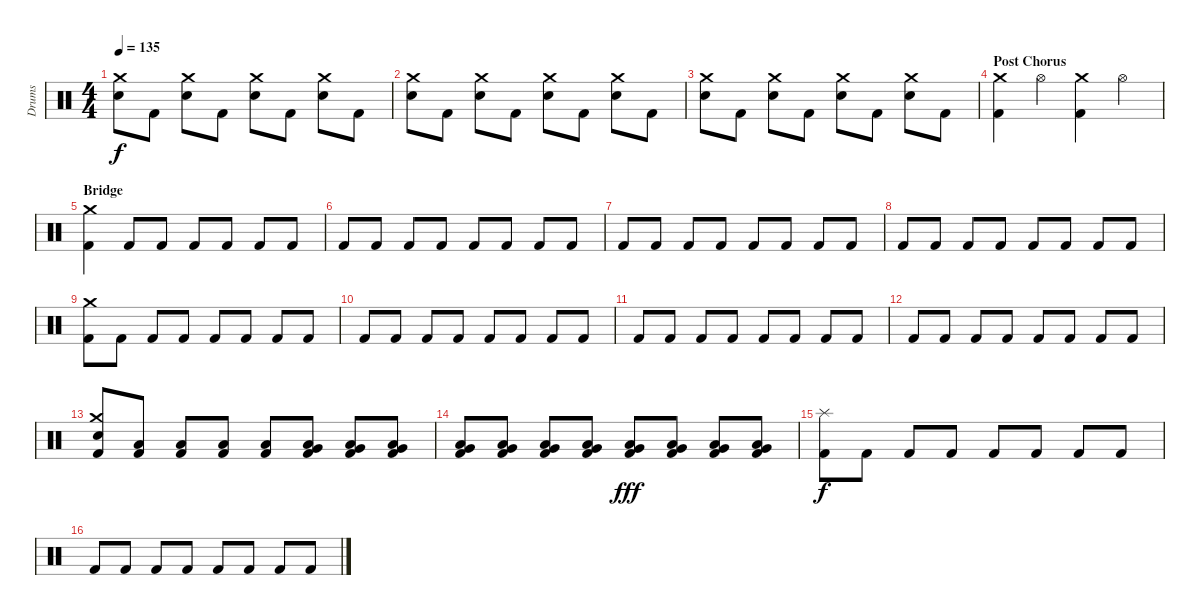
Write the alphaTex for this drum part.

\track ("Drums" "Drums") {instrument percussion}
\staff {score}
\articulation defaults
\ts (4 4)
\tempo 135
\clef neutral
\ks c
("Electric Snare (hit)" "Crash medium (hit)").8{dy f} "Kick (hit) 2".8 ("Electric Snare (hit)" "Crash medium (hit)").8 "Kick (hit) 2".8 ("Electric Snare (hit)" "Crash medium (hit)").8 "Kick (hit) 2".8 ("Electric Snare (hit)" "Crash medium (hit)").8 "Kick (hit) 2".8 |
("Electric Snare (hit)" "Crash medium (hit)").8 "Kick (hit) 2".8 ("Electric Snare (hit)" "Crash medium (hit)").8 "Kick (hit) 2".8 ("Electric Snare (hit)" "Crash medium (hit)").8 "Kick (hit) 2".8 ("Electric Snare (hit)" "Crash medium (hit)").8 "Kick (hit) 2".8 |
("Electric Snare (hit)" "Crash medium (hit)").8 "Kick (hit) 2".8 ("Electric Snare (hit)" "Crash medium (hit)").8 "Kick (hit) 2".8 ("Electric Snare (hit)" "Crash medium (hit)").8 "Kick (hit) 2".8 ("Electric Snare (hit)" "Crash medium (hit)").8 "Kick (hit) 2".8 |
\section ("" "Post Chorus")
("Kick (hit) 2" "Crash medium (hit)").4 "Hi-Hat (open)".4 ("Kick (hit) 2" "Crash medium (hit)").4 "Hi-Hat (open)".4 |
\section ("" "Bridge")
("Kick (hit) 2" "Crash medium (hit)").4 "Kick (hit) 2".8 "Kick (hit) 2".8 "Kick (hit) 2".8 "Kick (hit) 2".8 "Kick (hit) 2".8 "Kick (hit) 2".8 |
"Kick (hit) 2".8 "Kick (hit) 2".8 "Kick (hit) 2".8 "Kick (hit) 2".8 "Kick (hit) 2".8 "Kick (hit) 2".8 "Kick (hit) 2".8 "Kick (hit) 2".8 |
"Kick (hit) 2".8 "Kick (hit) 2".8 "Kick (hit) 2".8 "Kick (hit) 2".8 "Kick (hit) 2".8 "Kick (hit) 2".8 "Kick (hit) 2".8 "Kick (hit) 2".8 |
"Kick (hit) 2".8 "Kick (hit) 2".8 "Kick (hit) 2".8 "Kick (hit) 2".8 "Kick (hit) 2".8 "Kick (hit) 2".8 "Kick (hit) 2".8 "Kick (hit) 2".8 |
("Kick (hit) 2" "Crash medium (hit)").8 "Kick (hit) 2".8 "Kick (hit) 2".8 "Kick (hit) 2".8 "Kick (hit) 2".8 "Kick (hit) 2".8 "Kick (hit) 2".8 "Kick (hit) 2".8 |
"Kick (hit) 2".8 "Kick (hit) 2".8 "Kick (hit) 2".8 "Kick (hit) 2".8 "Kick (hit) 2".8 "Kick (hit) 2".8 "Kick (hit) 2".8 "Kick (hit) 2".8 |
"Kick (hit) 2".8 "Kick (hit) 2".8 "Kick (hit) 2".8 "Kick (hit) 2".8 "Kick (hit) 2".8 "Kick (hit) 2".8 "Kick (hit) 2".8 "Kick (hit) 2".8 |
"Kick (hit) 2".8 "Kick (hit) 2".8 "Kick (hit) 2".8 "Kick (hit) 2".8 "Kick (hit) 2".8 "Kick (hit) 2".8 "Kick (hit) 2".8 "Kick (hit) 2".8 |
("Kick (hit) 2" "Electric Snare (hit)" "Crash medium (hit)").8 ("Kick (hit) 2" "Low Tom (hit)").8 ("Kick (hit) 2" "Low Tom (hit)").8 ("Kick (hit) 2" "Low Tom (hit)").8 ("Kick (hit) 2" "Low Tom (hit)").8 ("Kick (hit) 2" "Very Low Tom (hit)" "Low Tom (hit)").8 ("Kick (hit) 2" "Very Low Tom (hit)" "Low Tom (hit)").8 ("Kick (hit) 2" "Very Low Tom (hit)" "Low Tom (hit)").8 |
("Kick (hit) 2" "Very Low Tom (hit)" "Low Tom (hit)").8 ("Kick (hit) 2" "Very Low Tom (hit)" "Low Tom (hit)").8 ("Kick (hit) 2" "Very Low Tom (hit)" "Low Tom (hit)").8 ("Kick (hit) 2" "Very Low Tom (hit)" "Low Tom (hit)").8 ("Kick (hit) 2" "Very Low Tom (hit)" "Low Tom (hit)").8{dy fff} ("Kick (hit) 2" "Very Low Tom (hit)" "Low Tom (hit)").8 ("Kick (hit) 2" "Very Low Tom (hit)" "Low Tom (hit)").8 ("Kick (hit) 2" "Very Low Tom (hit)" "Low Tom (hit)").8 |
("Kick (hit) 2" "Splash (hit)").8{dy f} "Kick (hit) 2".8 "Kick (hit) 2".8 "Kick (hit) 2".8 "Kick (hit) 2".8 "Kick (hit) 2".8 "Kick (hit) 2".8 "Kick (hit) 2".8 |
"Kick (hit) 2".8 "Kick (hit) 2".8 "Kick (hit) 2".8 "Kick (hit) 2".8 "Kick (hit) 2".8 "Kick (hit) 2".8 "Kick (hit) 2".8 "Kick (hit) 2".8
